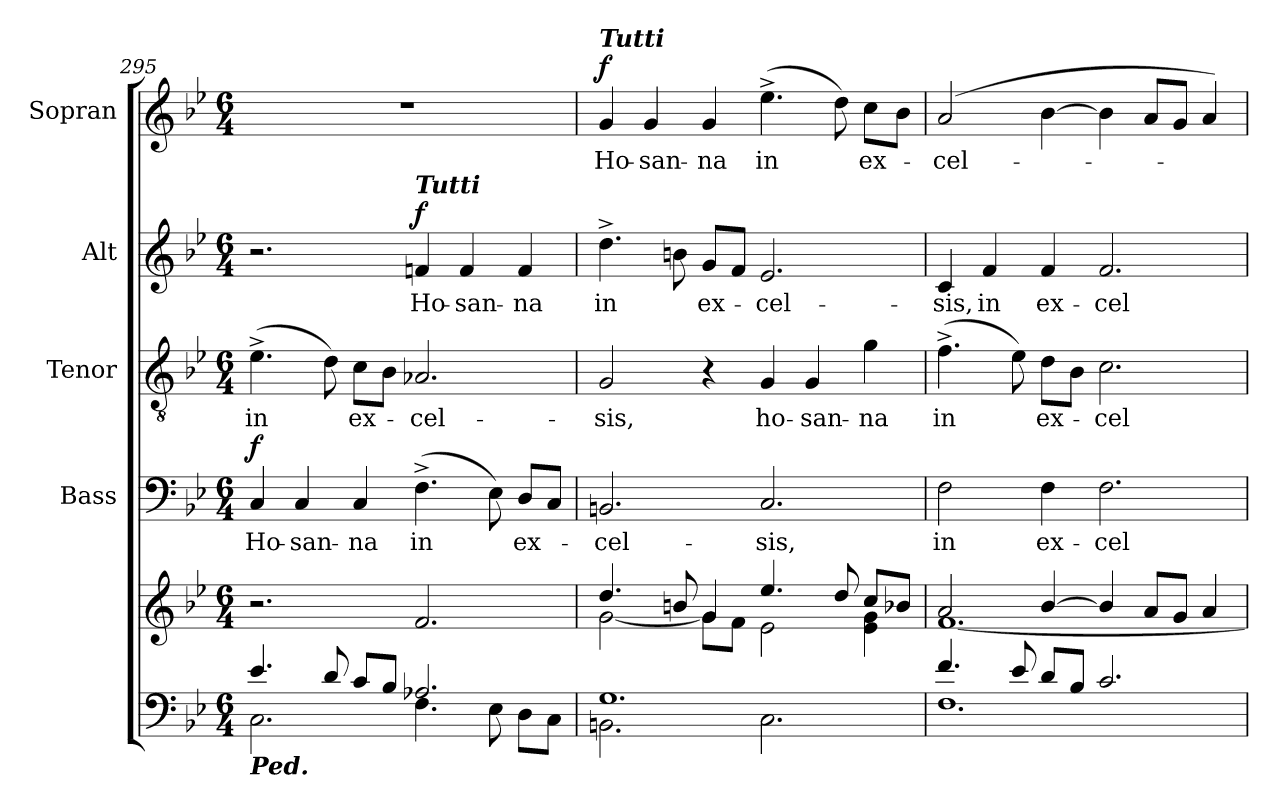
**kern	**kern	**kern	**text	**dynam	**kern	**text	**kern	**text	**dynam	**kern	**text	**dynam
*part5	*part5	*part4	*part4	*part4	*part3	*part3	*part2	*part2	*part2	*part1	*part1	*part1
*staff6	*staff5	*staff4	*staff4	*staff4	*staff3	*staff3	*staff2	*staff2	*staff2	*staff1	*staff1	*staff1
*	*	*I"Bass	*	*	*I"Tenor	*	*I"Alt	*	*	*I"Sopran	*	*
*	*	*I'B.	*	*	*I'T.	*	*I'A.	*	*	*I'S.	*	*
*clefF4	*clefG2	*clefF4	*	*	*clefGv2	*	*clefG2	*	*	*clefG2	*	*
*k[b-e-]	*k[b-e-]	*k[b-e-]	*	*	*k[b-e-]	*	*k[b-e-]	*	*	*k[b-e-]	*	*
*B-:	*B-:	*B-:	*	*	*B-:	*	*B-:	*	*	*B-:	*	*
*M6/4	*M6/4	*M6/4	*	*	*M6/4	*	*M6/4	*	*	*M6/4	*	*
=295	=295	=295	=295	=295	=295	=295	=295	=295	=295	=295	=295	=295
*^	*	*	*	*	*	*	*	*	*	*	*	*
!LO:TX:b:Bi:t=Ped.	!	!	!	!	!	!	!	!	!	!	!	!	!
!	!	!	!	!LO:LY:b	!LO:DY:a	!	!LO:LY:b	!	!	!	!	!	!
4.e-/	2.C\	2.r	4C/	Ho-	f	(>4.e-^>\	in	2.r	.	.	1.r	.	.
!	!	!	!	!LO:LY:b	!	!	!	!	!	!	!	!	!
.	.	.	4C/	-san-	.	.	.	.	.	.	.	.	.
8d/	.	.	.	.	.	8d\)	.	.	.	.	.	.	.
!	!	!	!	!LO:LY:b	!	!	!LO:LY:b	!	!	!	!	!	!
8c/L	.	.	4C/	-na	.	8c\L	ex-	.	.	.	.	.	.
8B-/J	.	.	.	.	.	8B-\J	.	.	.	.	.	.	.
!	!	!	!	!	!	!	!	!LO:TX:a:Bi:t=Tutti	!	!	!	!	!
!	!	!	!	!LO:LY:b	!	!	!LO:LY:b	!	!LO:LY:b	!LO:DY:a	!	!	!
2.A-X/	4.F\	2.f/	(>4.F^>\	in	.	2.A-X/	-cel-	4fn/	Ho-	f	.	.	.
!	!	!	!	!	!	!	!	!	!LO:LY:b	!	!	!	!
.	.	.	.	.	.	.	.	4f/	-san-	.	.	.	.
.	8E-\	.	8E-\)	.	.	.	.	.	.	.	.	.	.
!	!	!	!	!LO:LY:b	!	!	!	!	!LO:LY:b	!	!	!	!
.	8D\L	.	8D/L	ex-	.	.	.	4f/	-na	.	.	.	.
.	8C\J	.	8C/J	.	.	.	.	.	.	.	.	.	.
!!LO:LB:g=z
=296	=296	=296	=296	=296	=296	=296	=296	=296	=296	=296	=296	=296	=296
*	*	*^	*	*	*	*	*	*	*	*	*	*	*
!	!	!	!	!	!	!	!	!	!	!	!	!LO:TX:a:Bi:t=Tutti	!	!
!	!	!	!	!	!LO:LY:b	!	!	!LO:LY:b	!	!LO:LY:b	!	!	!LO:LY:b	!LO:DY:a
1.G	2.BBn\	4.dd/	[<2g\	2.BBn/	-cel-	.	2G/	-sis,	4.dd^>\	in	.	4g/	Ho-	f
!	!	!	!	!	!	!	!	!	!	!	!	!	!LO:LY:b	!
.	.	.	.	.	.	.	.	.	.	.	.	4g/	-san-	.
.	.	8bn/	.	.	.	.	.	.	8bn\	.	.	.	.	.
!	!	!	!	!	!	!	!	!	!	!LO:LY:b	!	!	!LO:LY:b	!
.	.	4g/	8g\L]	.	.	.	4r	.	8g/L	ex-	.	4g/	-na	.
.	.	.	8f\J	.	.	.	.	.	8f/J	.	.	.	.	.
!	!	!	!	!	!LO:LY:b	!	!	!LO:LY:b	!	!LO:LY:b	!	!	!LO:LY:b	!
.	2.C\	4.ee-/	2e-\	2.C/	-sis,	.	4G/	ho-	2.e-/	-cel-	.	(>4.ee-^>\	in	.
!	!	!	!	!	!	!	!	!LO:LY:b	!	!	!	!	!	!
.	.	.	.	.	.	.	4G/	-san-	.	.	.	.	.	.
.	.	8dd/	.	.	.	.	.	.	.	.	.	8dd\)	.	.
!	!	!	!	!	!	!	!	!LO:LY:b	!	!	!	!	!LO:LY:b	!
.	.	8cc/L	4e-\ 4g\	.	.	.	4g\	-na	.	.	.	8cc\L	ex-	.
.	.	8b-X/J	.	.	.	.	.	.	.	.	.	8b-\J	.	.
=297	=297	=297	=297	=297	=297	=297	=297	=297	=297	=297	=297	=297	=297	=297
!	!	!	!	!	!LO:LY:b	!	!	!LO:LY:b	!	!LO:LY:b	!	!	!LO:LY:b	!
4.f/	1.F	2a/	[<1.f	2F\	in	.	(>4.f^>\	in	4c/	-sis,	.	(2a/	-cel-	.
!	!	!	!	!	!	!	!	!	!	!LO:LY:b	!	!	!	!
.	.	.	.	.	.	.	.	.	4f/	in	.	.	.	.
8e-/	.	.	.	.	.	.	8e-\)	.	.	.	.	.	.	.
!	!	!	!	!	!LO:LY:b	!	!	!LO:LY:b	!	!LO:LY:b	!	!	!	!
8d/L	.	[>4b-/	.	4F\	ex-	.	8d\L	ex-	4f/	ex-	.	[4b-\	.	.
8B-/J	.	.	.	.	.	.	8B-\J	.	.	.	.	.	.	.
!	!	!	!	!	!LO:LY:b	!	!	!LO:LY:b	!	!LO:LY:b	!	!	!	!
2.c/	.	4b-/]	.	2.F\	-cel-	.	2.c\	-cel-	2.f/	-cel-	.	4b-\]	.	.
.	.	8a/L	.	.	.	.	.	.	.	.	.	8a/L	.	.
.	.	8g/J	.	.	.	.	.	.	.	.	.	8g/J	.	.
.	.	4a/	.	.	.	.	.	.	.	.	.	4a/)	.	.
*v	*v	*	*	*	*	*	*	*	*	*	*	*	*	*
*	*v	*v	*	*	*	*	*	*	*	*	*	*	*
=	=	=	=	=	=	=	=	=	=	=	=	=
*-	*-	*-	*-	*-	*-	*-	*-	*-	*-	*-	*-	*-
